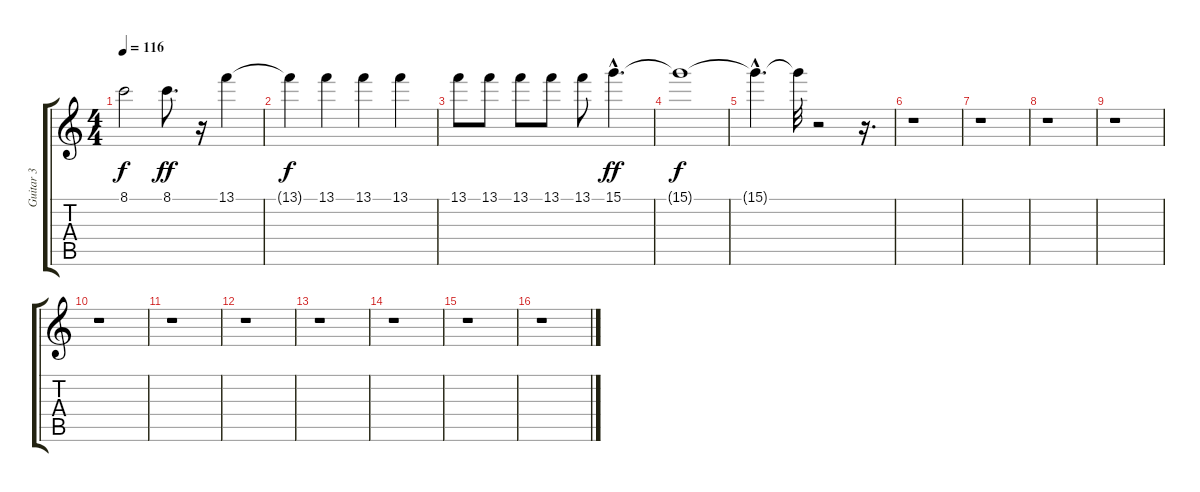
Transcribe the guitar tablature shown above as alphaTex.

\track ("Guitar 3" "Guitar 3") {instrument electricguitarclean}
\staff {score tabs}
\tuning (E4 B3 G3 D3 A2 E2) {hide}
\ts (4 4)
\tempo 116
\clef g2
\ks c
8.1.2{dy f} 8.1.8{d dy ff} r.16 13.1.4 |
13.1{t}.4{dy f} 13.1.4 13.1.4 13.1.4 |
13.1.8 13.1.8 13.1.8 13.1.8 13.1.8 15.1{hac}.4{d dy ff} |
15.1{t}.1{dy f} |
15.1{hac t}.4{d} 15.1{t}.32 r.2 r.16{d} |
r.1 |
r.1 |
r.1 |
r.1 |
r.1 |
r.1 |
r.1 |
r.1 |
r.1 |
r.1 |
r.1
